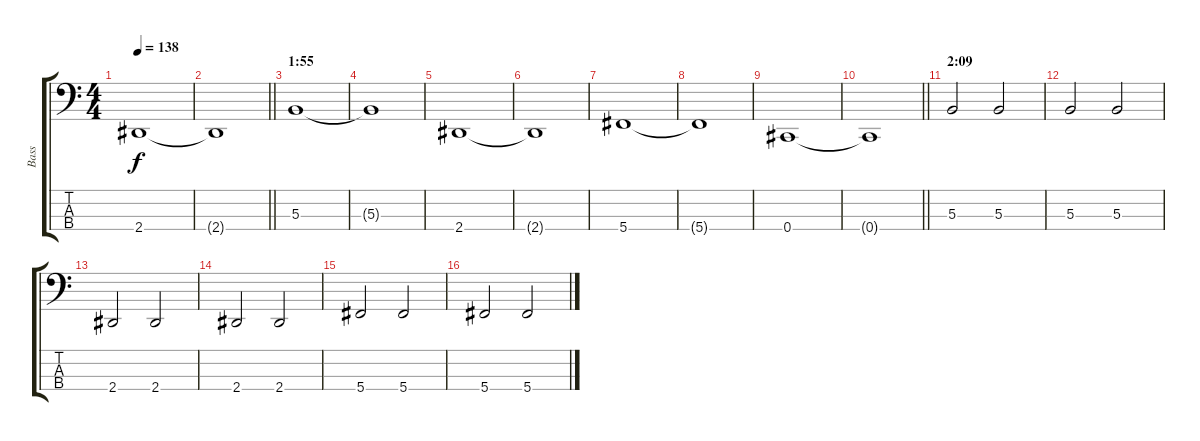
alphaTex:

\track ("Bass" "Bass") {instrument electricbassfinger}
\staff {score tabs}
\tuning (E2 B1 Gb1 Db1) {hide}
\ts (4 4)
\tempo 138
\clef f4
\ks c
2.4.1{dy f} |
\barLineRight lightlight
2.4{t}.1 |
\section ("" "1:55")
5.3.1 |
5.3{t}.1 |
2.4.1 |
2.4{t}.1 |
5.4.1 |
5.4{t}.1 |
0.4.1 |
\barLineRight lightlight
0.4{t}.1 |
\section ("" "2:09")
5.3.2 5.3.2 |
5.3.2 5.3.2 |
2.4.2 2.4.2 |
2.4.2 2.4.2 |
5.4.2 5.4.2 |
5.4.2 5.4.2
